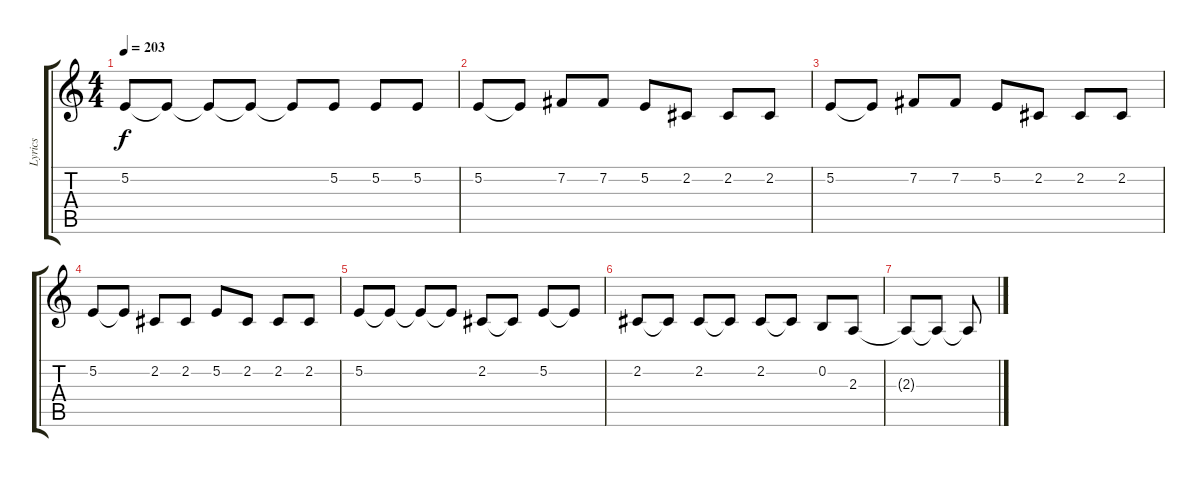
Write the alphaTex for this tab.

\track ("Lyrics" "Lyrics") {instrument tenorsax}
\staff {score tabs}
\tuning (E4 B3 G3 D3 A2 E2) {hide}
\ts (4 4)
\tempo 203
\clef g2
\ks c
5.2.8{dy f} 5.2{t}.8 5.2{t}.8 5.2{t}.8 5.2{t}.8 5.2.8 5.2.8 5.2.8 |
5.2.8 5.2{t}.8 7.2.8 7.2.8 5.2.8 2.2.8 2.2.8 2.2.8 |
5.2.8 5.2{t}.8 7.2.8 7.2.8 5.2.8 2.2.8 2.2.8 2.2.8 |
5.2.8 5.2{t}.8 2.2.8 2.2.8 5.2.8 2.2.8 2.2.8 2.2.8 |
5.2.8 5.2{t}.8 5.2{t}.8 5.2{t}.8 2.2.8 2.2{t}.8 5.2.8 5.2{t}.8 |
2.2.8 2.2{t}.8 2.2.8 2.2{t}.8 2.2.8 2.2{t}.8 0.2.8 2.3.8 |
2.3{t}.8 2.3{t}.8 2.3{t}.8
